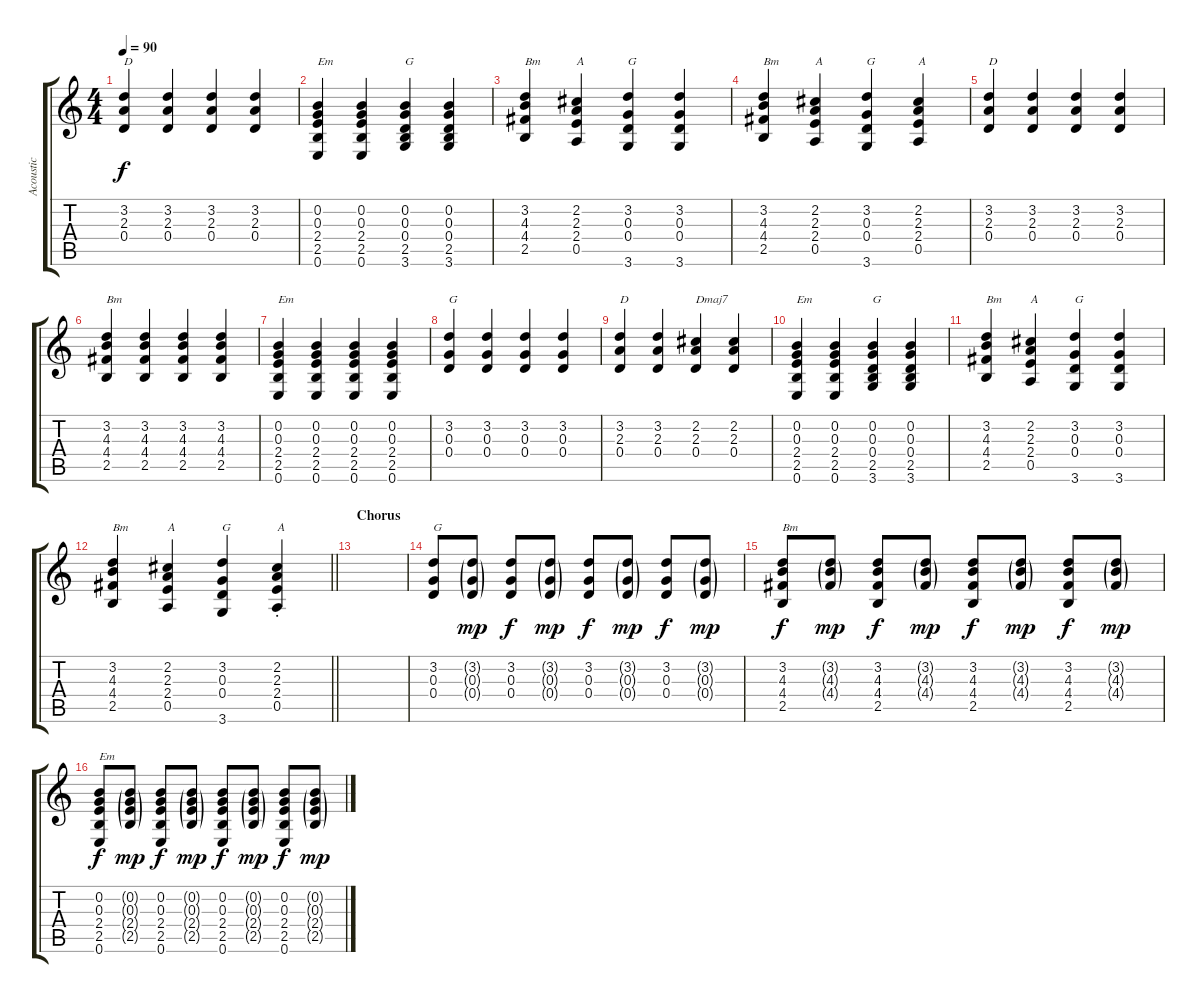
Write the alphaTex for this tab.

\track ("Acoustic" "Acoustic") {instrument acousticguitarsteel}
\staff {score tabs}
\tuning (E4 B3 G3 D3 A2 E2) {hide}
\ts (4 4)
\tempo 90
\clef g2
\ks c
(3.2 2.3 0.4).4{txt "D" dy f} (3.2 2.3 0.4).4 (3.2 2.3 0.4).4 (3.2 2.3 0.4).4 |
(0.2 0.3 2.4 2.5 0.6).4{txt "Em"} (0.2 0.3 2.4 2.5 0.6).4 (0.2 0.3 0.4 2.5 3.6).4{txt "G"} (0.2 0.3 0.4 2.5 3.6).4 |
(3.2 4.3 4.4 2.5).4{txt "Bm"} (2.2 2.3 2.4 0.5).4{txt "A"} (3.2 0.3 0.4 3.6).4{txt "G"} (3.2 0.3 0.4 3.6).4 |
(3.2 4.3 4.4 2.5).4{txt "Bm"} (2.2 2.3 2.4 0.5).4{txt "A"} (3.2 0.3 0.4 3.6).4{txt "G"} (2.2 2.3 2.4 0.5).4{txt "A"} |
(3.2 2.3 0.4).4{txt "D"} (3.2 2.3 0.4).4 (3.2 2.3 0.4).4 (3.2 2.3 0.4).4 |
(3.2 4.3 4.4 2.5).4{txt "Bm"} (3.2 4.3 4.4 2.5).4 (3.2 4.3 4.4 2.5).4 (3.2 4.3 4.4 2.5).4 |
(0.2 0.3 2.4 2.5 0.6).4{txt "Em"} (0.2 0.3 2.4 2.5 0.6).4 (0.2 0.3 2.4 2.5 0.6).4 (0.2 0.3 2.4 2.5 0.6).4 |
(3.2 0.3 0.4).4{txt "G"} (3.2 0.3 0.4).4 (3.2 0.3 0.4).4 (3.2 0.3 0.4).4 |
(3.2 2.3 0.4).4{txt "D"} (3.2 2.3 0.4).4 (2.2 2.3 0.4).4{txt "Dmaj7"} (2.2 2.3 0.4).4 |
(0.2 0.3 2.4 2.5 0.6).4{txt "Em"} (0.2 0.3 2.4 2.5 0.6).4 (0.2 0.3 0.4 2.5 3.6).4{txt "G"} (0.2 0.3 0.4 2.5 3.6).4 |
(3.2 4.3 4.4 2.5).4{txt "Bm"} (2.2 2.3 2.4 0.5).4{txt "A"} (3.2 0.3 0.4 3.6).4{txt "G"} (3.2 0.3 0.4 3.6).4 |
\barLineRight lightlight
(3.2 4.3 4.4 2.5).4{txt "Bm"} (2.2 2.3 2.4 0.5).4{txt "A"} (3.2 0.3 0.4 3.6).4{txt "G"} (2.2{st} 2.3{st} 2.4{st} 0.5{st}).4{txt "A"} |
\section ("" "Chorus")
|
(3.2 0.3 0.4).8{txt "G"} (3.2{g} 0.3{g} 0.4{g}).8{dy mp} (3.2 0.3 0.4).8{dy f} (3.2{g} 0.3{g} 0.4{g}).8{dy mp} (3.2 0.3 0.4).8{dy f} (3.2{g} 0.3{g} 0.4{g}).8{dy mp} (3.2 0.3 0.4).8{dy f} (3.2{g} 0.3{g} 0.4{g}).8{dy mp} |
(3.2 4.3 4.4 2.5).8{txt "Bm" dy f} (3.2{g} 4.3{g} 4.4{g}).8{dy mp} (3.2 4.3 4.4 2.5).8{dy f} (3.2{g} 4.3{g} 4.4{g}).8{dy mp} (3.2 4.3 4.4 2.5).8{dy f} (3.2{g} 4.3{g} 4.4{g}).8{dy mp} (3.2 4.3 4.4 2.5).8{dy f} (3.2{g} 4.3{g} 4.4{g}).8{dy mp} |
(0.2 0.3 2.4 2.5 0.6).8{txt "Em" dy f} (0.2{g} 0.3{g} 2.4{g} 2.5{g}).8{dy mp} (0.2 0.3 2.4 2.5 0.6).8{dy f} (0.2{g} 0.3{g} 2.4{g} 2.5{g}).8{dy mp} (0.2 0.3 2.4 2.5 0.6).8{dy f} (0.2{g} 0.3{g} 2.4{g} 2.5{g}).8{dy mp} (0.2 0.3 2.4 2.5 0.6).8{dy f} (0.2{g} 0.3{g} 2.4{g} 2.5{g}).8{dy mp}
